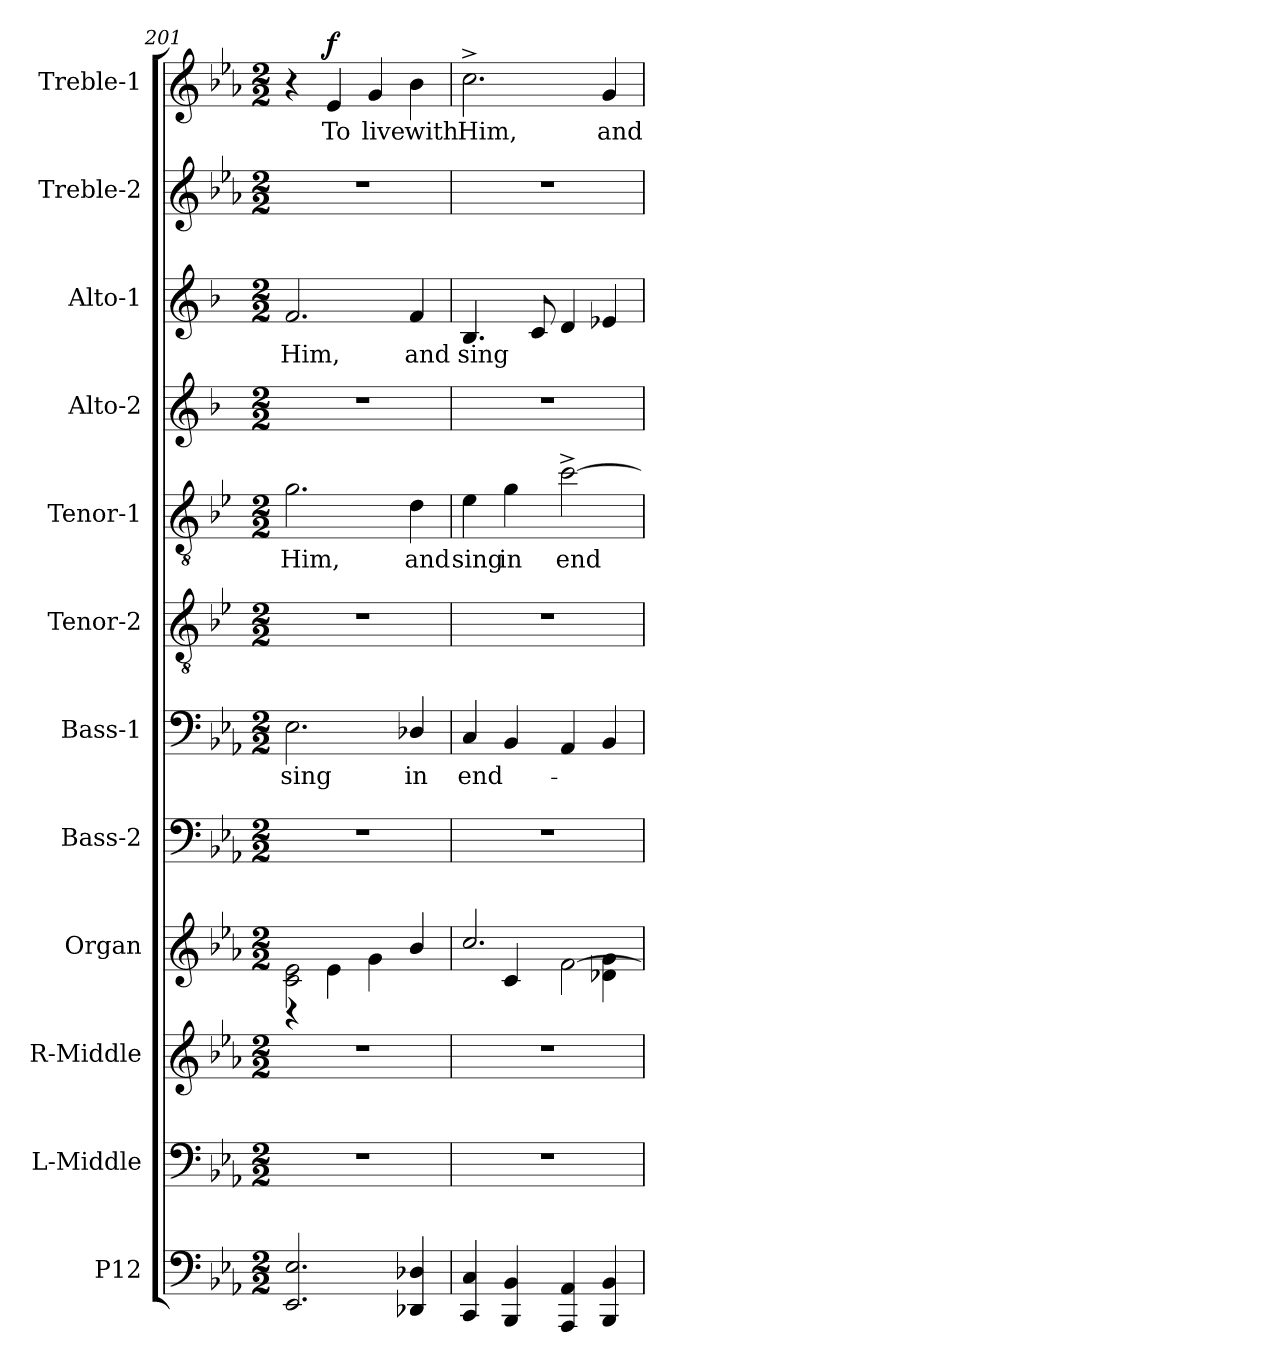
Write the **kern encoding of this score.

**kern	**kern	**kern	**kern	**kern	**kern	**text	**kern	**kern	**text	**kern	**kern	**text	**kern	**kern	**text	**dynam
*part12	*part11	*part10	*part9	*part8	*part7	*part7	*part6	*part5	*part5	*part4	*part3	*part3	*part2	*part1	*part1	*part1
*staff12	*staff11	*staff10	*staff9	*staff8	*staff7	*staff7	*staff6	*staff5	*staff5	*staff4	*staff3	*staff3	*staff2	*staff1	*staff1	*staff1
*I"P12	*I"L-Middle	*I"R-Middle	*I"Organ	*I"Bass-2	*I"Bass-1	*	*I"Tenor-2	*I"Tenor-1	*	*I"Alto-2	*I"Alto-1	*	*I"Treble-2	*I"Treble-1	*	*
*	*I'L-M	*	*	*I'B2:	*I'B:	*	*I'T2:	*I'T:	*	*I'A2:	*I'A:	*	*	*	*	*
*clefF4	*clefF4	*clefG2	*clefG2	*clefF4	*clefF4	*	*clefGv2	*clefGv2	*	*clefG2	*clefG2	*	*clefG2	*clefG2	*	*
*	*	*	*	*	*	*	*ITrd4c7	*ITrd4c7	*	*ITrd1c2	*ITrd1c2	*	*ITrd-7c-12	*ITrd-7c-12	*	*
*k[b-e-a-]	*k[b-e-a-]	*k[b-e-a-]	*k[b-e-a-]	*k[b-e-a-]	*k[b-e-a-]	*	*k[b-e-a-]	*k[b-e-a-]	*	*k[b-e-a-]	*k[b-e-a-]	*	*k[b-e-a-]	*k[b-e-a-]	*	*
*E-:	*E-:	*E-:	*E-:	*E-:	*E-:	*	*E-:	*E-:	*	*E-:	*E-:	*	*E-:	*E-:	*	*
*M2/2	*M2/2	*M2/2	*M2/2	*M2/2	*M2/2	*	*M2/2	*M2/2	*	*M2/2	*M2/2	*	*M2/2	*M2/2	*	*
=201	=201	=201	=201	=201	=201	=201	=201	=201	=201	=201	=201	=201	=201	=201	=201	=201
*	*	*	*^	*	*	*	*	*	*	*	*	*	*	*	*	*
!	!	!	!	!	!	!	!LO:LY:b:color=#000000	!	!	!	!	!	!	!	!	!	!
!	!	!	!	!	!	!	!	!	!	!LO:LY:b:color=#000000	!	!	!	!	!	!	!
!	!	!	!	!	!	!	!	!	!	!	!	!	!LO:LY:b:color=#000000	!	!	!	!
2.EE-i/ 2.E-i	1r	1r	2ci\ 2e-i	4r	1r	2.E-i\	sing	1r	2.ci\	Him,	1r	2.e-i/	Him,	1r	4r	.	.
!	!	!	!	!	!	!	!	!	!	!	!	!	!	!	!	!LO:LY:b:color=#000000	!
.	.	.	.	4e-i\	.	.	.	.	.	.	.	.	.	.	4ee-i/	To	f
!	!	!	!	!	!	!	!	!	!	!	!	!	!	!	!	!LO:LY:b:color=#000000	!
.	.	.	2ryy	4gi\	.	.	.	.	.	.	.	.	.	.	4ggi/	live	.
!	!	!	!	!	!	!	!LO:LY:b:color=#000000	!	!	!	!	!	!	!	!	!	!
!	!	!	!	!	!	!	!	!	!	!LO:LY:b:color=#000000	!	!	!	!	!	!	!
!	!	!	!	!	!	!	!	!	!	!	!	!	!LO:LY:b:color=#000000	!	!	!	!
!	!	!	!	!	!	!	!	!	!	!	!	!	!	!	!	!LO:LY:b:color=#000000	!
4DD-Xi/ 4D-Xi	.	.	.	4b-i/	.	4D-Xi/	in	.	4Gi\	and	.	4e-i/	and	.	4bb-i\	with	.
=202	=202	=202	=202	=202	=202	=202	=202	=202	=202	=202	=202	=202	=202	=202	=202	=202	=202
!	!	!	!	!	!	!	!LO:LY:b:color=#000000	!	!	!	!	!	!	!	!	!	!
!	!	!	!	!	!	!	!	!	!	!LO:LY:b:color=#000000	!	!	!	!	!	!	!
!	!	!	!	!	!	!	!	!	!	!	!	!	!LO:LY:b:color=#000000	!	!	!	!
!	!	!	!	!	!	!	!	!	!	!	!	!	!	!	!	!LO:LY:b:color=#000000	!
4CCi/ 4Ci	1r	1r	4ryy	2.cci/	1r	4Ci/	end-	1r	4A-i\	sing	1r	4.A-i/	sing	1r	2.ccc^i\	Him,	.
!	!	!	!	!	!	!	!	!	!	!LO:LY:b:color=#000000	!	!	!	!	!	!	!
4BBB-i/ 4BB-i	.	.	4ci/	.	.	4BB-i/	.	.	4ci\	in	.	.	.	.	.	.	.
.	.	.	.	.	.	.	.	.	.	.	.	8B-i/	.	.	.	.	.
!	!	!	!	!	!	!	!	!	!	!LO:LY:b:color=#000000	!	!	!	!	!	!	!
4AAA-i/ 4AA-i	.	.	[2fi\	.	.	4AA-i/	.	.	[2f^i\	end-	.	4ci/	.	.	.	.	.
!	!	!	!	!	!	!	!	!	!	!	!	!	!	!	!	!LO:LY:b:color=#000000	!
4BBB-i/ 4BB-i	.	.	.	4d-Xi\ 4gi	.	4BB-i/	.	.	.	.	.	4d-Xi/	.	.	4ggi/	and	.
*	*	*	*v	*v	*	*	*	*	*	*	*	*	*	*	*	*	*
=	=	=	=	=	=	=	=	=	=	=	=	=	=	=	=	=
*-	*-	*-	*-	*-	*-	*-	*-	*-	*-	*-	*-	*-	*-	*-	*-	*-
